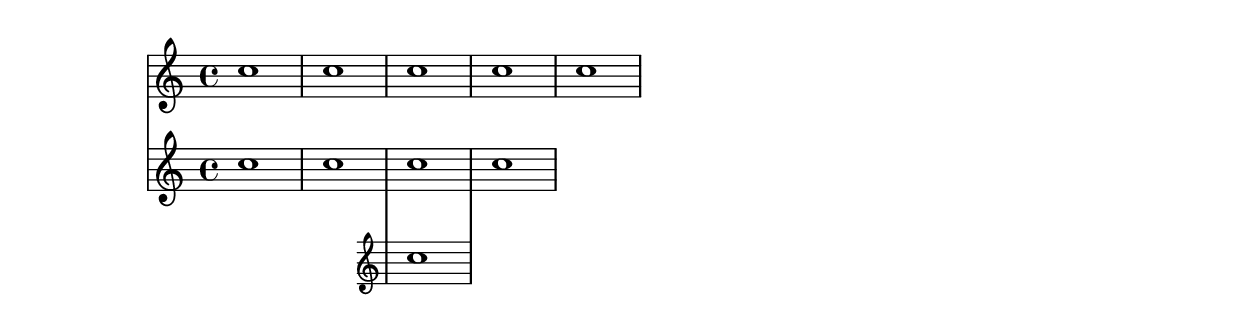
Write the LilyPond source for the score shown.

%% Do not edit this file; it is auto-generated from LSR http://lsr.dsi.unimi.it
%% This file is in the public domain.
\version "2.11.51"

\header {
  lsrtags = "staff-notation, contexts-and-engravers"

  texidoces = "
Se puede añadir (posiblemente de forma temporal) un pentagrama
nuevo una vez que la pieza ha comenzado.

"
  doctitlees = "Añadir un pentagrama nuevo"

  texidoc = "
An extra staff can be added (possibly temporarily) after the start of a
piece.  

"
  doctitle = "Adding an extra staff"
} % begin verbatim
\score {
  <<
    \new Staff \relative c'' { c1 c c c c }
    \new StaffGroup \relative c'' {
      \new Staff {
        c1 c
        << c1 \new Staff { \once \override Staff.TimeSignature #'stencil = ##f c1 } >>
        c
      }
    }
  >>
}
